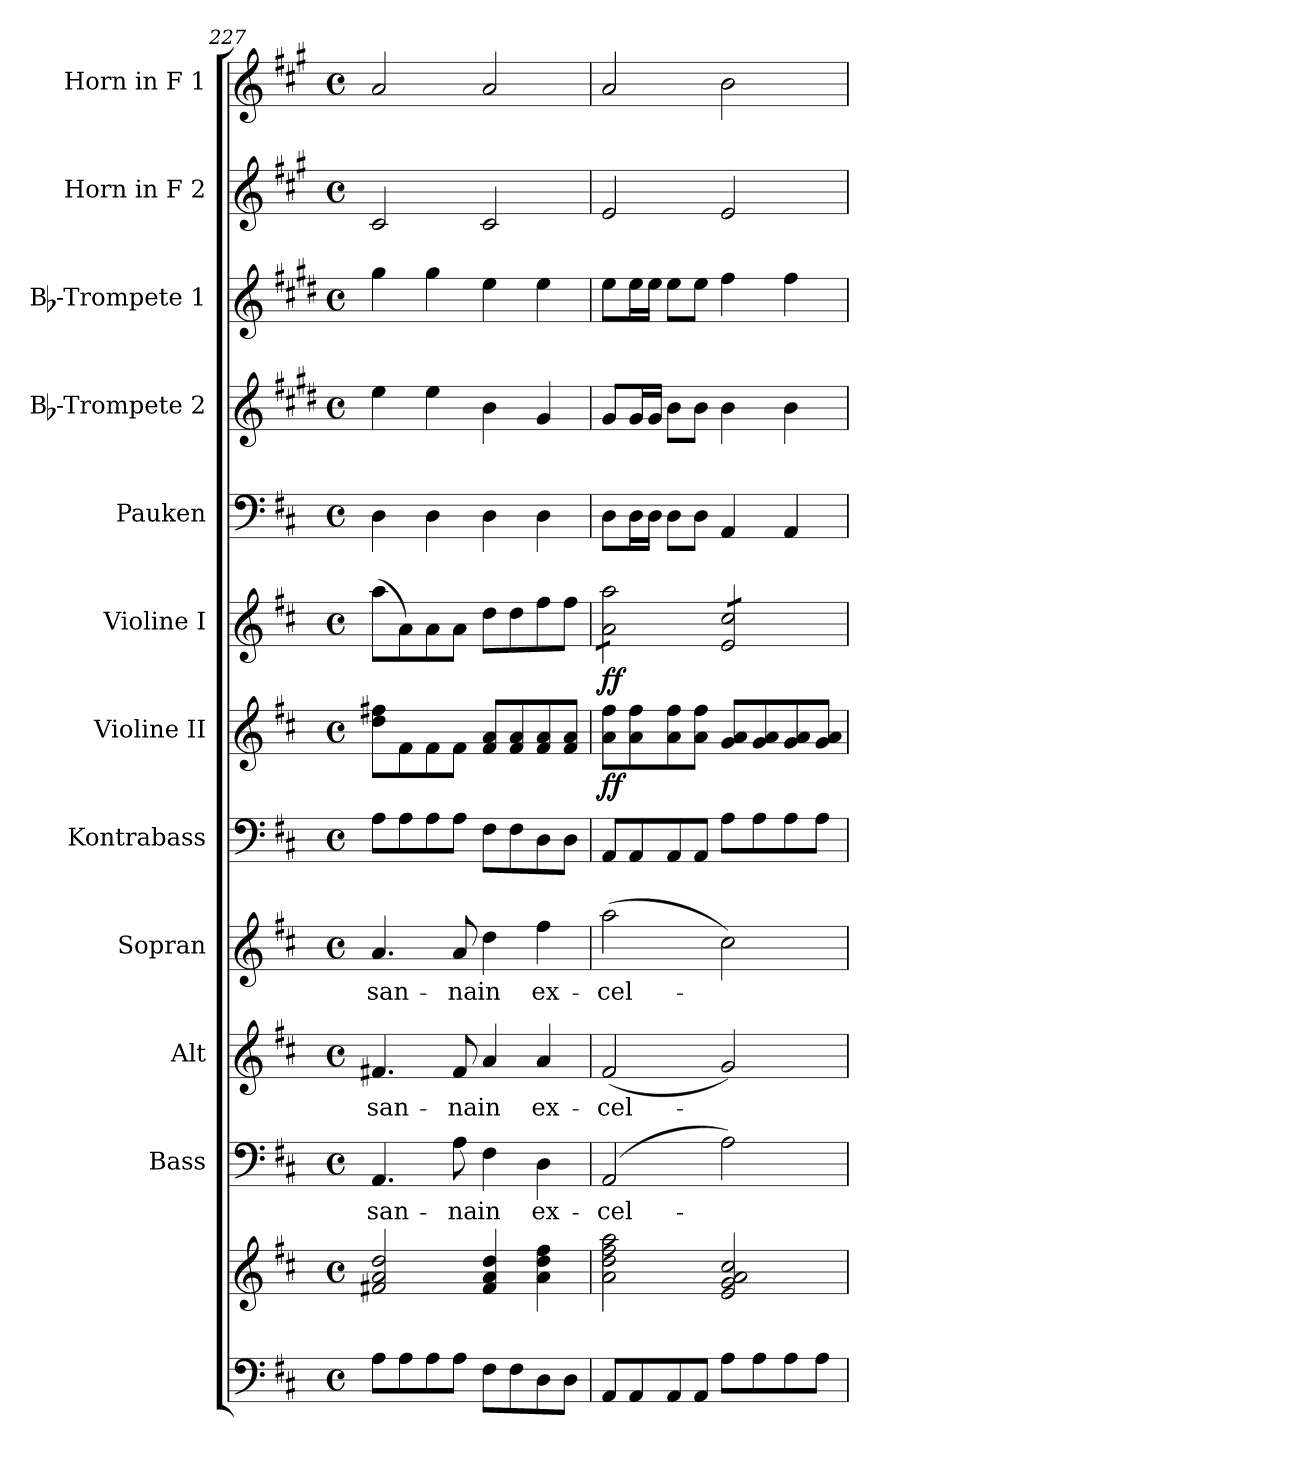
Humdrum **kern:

**kern	**kern	**kern	**text	**kern	**text	**kern	**text	**kern	**kern	**dynam	**kern	**dynam	**kern	**kern	**kern	**kern	**kern
*part12	*part12	*part11	*part11	*part10	*part10	*part9	*part9	*part8	*part7	*part7	*part6	*part6	*part5	*part4	*part3	*part2	*part1
*staff13	*staff12	*staff11	*staff11	*staff10	*staff10	*staff9	*staff9	*staff8	*staff7	*staff7	*staff6	*staff6	*staff5	*staff4	*staff3	*staff2	*staff1
*	*	*I"Bass	*	*I"Alt	*	*I"Sopran	*	*I"Kontrabass	*I"Violine II	*	*I"Violine I	*	*I"Pauken	*I"Bb-Trompete 2	*I"Bb-Trompete 1	*I"Horn in F 2	*I"Horn in F 1
*	*	*I'B.	*	*I'A.	*	*I'S.	*	*I'Kb.	*I'Vl. II	*	*I'Vl. I	*	*I'Pk.	*I'Bb Trp. 2	*I'Bb Trp. 1	*	*
*clefF4	*clefG2	*clefF4	*	*clefG2	*	*clefG2	*	*clefF4	*clefG2	*	*clefG2	*	*clefF4	*clefG2	*clefG2	*clefG2	*clefG2
*	*	*	*	*	*	*	*	*ITrd7c12	*	*	*	*	*	*ITrd1c2	*ITrd1c2	*ITrd4c7	*ITrd4c7
*k[f#c#]	*k[f#c#]	*k[f#c#]	*	*k[f#c#]	*	*k[f#c#]	*	*k[f#c#]	*k[f#c#]	*	*k[f#c#]	*	*k[f#c#]	*k[f#c#]	*k[f#c#]	*k[f#c#]	*k[f#c#]
*D:	*D:	*D:	*	*D:	*	*D:	*	*D:	*D:	*	*D:	*	*D:	*D:	*D:	*D:	*D:
*M4/4	*M4/4	*M4/4	*	*M4/4	*	*M4/4	*	*M4/4	*M4/4	*	*M4/4	*	*M4/4	*M4/4	*M4/4	*M4/4	*M4/4
*met(c)	*met(c)	*met(c)	*	*met(c)	*	*met(c)	*	*met(c)	*met(c)	*	*met(c)	*	*met(c)	*met(c)	*met(c)	*met(c)	*met(c)
=227	=227	=227	=227	=227	=227	=227	=227	=227	=227	=227	=227	=227	=227	=227	=227	=227	=227
!	!	!	!LO:LY:b	!	!LO:LY:b	!	!LO:LY:b	!	!	!	!	!	!	!	!	!	!
8A\L	2f#X/ 2a/ 2dd/	4.AA/	-san-	4.f#X/	-san-	4.a/	-san-	8AA\L	8dd\ 8ff#X\L	.	(>8aa\L	.	4D\	4dd\	4ff#\	2F#/	2d/
8A\	.	.	.	.	.	.	.	8AA\	8f#\	.	8a\)	.	.	.	.	.	.
8A\	.	.	.	.	.	.	.	8AA\	8f#\	.	8a\	.	4D\	4dd\	4ff#\	.	.
!	!	!	!LO:LY:b	!	!LO:LY:b	!	!LO:LY:b	!	!	!	!	!	!	!	!	!	!
8A\J	.	8A\	-na	8f#/	-na	8a/	-na	8AA\J	8f#\J	.	8a\J	.	.	.	.	.	.
!	!	!	!LO:LY:b	!	!LO:LY:b	!	!LO:LY:b	!	!	!	!	!	!	!	!	!	!
8F#\L	4f#/ 4a/ 4dd/	4F#\	in	4a/	in	4dd\	in	8FF#\L	8f#/ 8a/L	.	8dd\L	.	4D\	4a\	4dd\	2F#/	2d/
8F#\	.	.	.	.	.	.	.	8FF#\	8f#/ 8a/	.	8dd\	.	.	.	.	.	.
!	!	!	!LO:LY:b	!	!LO:LY:b	!	!LO:LY:b	!	!	!	!	!	!	!	!	!	!
8D\	4a\ 4dd\ 4ff#\	4D\	ex-	4a/	ex-	4ff#\	ex-	8DD\	8f#/ 8a/	.	8ff#\	.	4D\	4f#/	4dd\	.	.
8D\J	.	.	.	.	.	.	.	8DD\J	8f#/ 8a/J	.	8ff#\J	.	.	.	.	.	.
=228	=228	=228	=228	=228	=228	=228	=228	=228	=228	=228	=228	=228	=228	=228	=228	=228	=228
!	!	!	!LO:LY:b	!	!LO:LY:b	!	!LO:LY:b	!	!	!LO:DY:b	!	!LO:DY:b	!	!	!	!	!
*	*	*	*	*	*	*	*	*	*	*	*tremolo	*	*	*	*	*	*
8AA/L	2a\ 2dd\ 2ff#\ 2aa\	(2AA/	-cel-	(<2f#/	-cel-	(>2aa\	-cel-	8AAA/L	8a\ 8ff#\L	ff	8a\ 8aa\L	ff	8D\L	8f#/L	8dd\L	2A/	2d/
8AA/	.	.	.	.	.	.	.	8AAA/	8a\ 8ff#\	.	8a\ 8aa\	.	16D\L	16f#/L	16dd\L	.	.
.	.	.	.	.	.	.	.	.	.	.	.	.	16D\JJ	16f#/JJ	16dd\JJ	.	.
8AA/	.	.	.	.	.	.	.	8AAA/	8a\ 8ff#\	.	8a\ 8aa\	.	8D\L	8a\L	8dd\L	.	.
8AA/J	.	.	.	.	.	.	.	8AAA/J	8a\ 8ff#\J	.	8a\ 8aa\J	.	8D\J	8a\J	8dd\J	.	.
8A\L	2e/ 2g/ 2a/ 2cc#/	2A\)	.	2g/)	.	2cc#\)	.	8AA\L	8g/ 8a/L	.	8e/ 8cc#/L	.	4AA/	4a\	4ee\	2A/	2e\
8A\	.	.	.	.	.	.	.	8AA\	8g/ 8a/	.	8e/ 8cc#/	.	.	.	.	.	.
8A\	.	.	.	.	.	.	.	8AA\	8g/ 8a/	.	8e/ 8cc#/	.	4AA/	4a\	4ee\	.	.
8A\J	.	.	.	.	.	.	.	8AA\J	8g/ 8a/J	.	8e/ 8cc#/J	.	.	.	.	.	.
*	*	*	*	*	*	*	*	*	*	*	*Xtremolo	*	*	*	*	*	*
=	=	=	=	=	=	=	=	=	=	=	=	=	=	=	=	=	=
*-	*-	*-	*-	*-	*-	*-	*-	*-	*-	*-	*-	*-	*-	*-	*-	*-	*-
